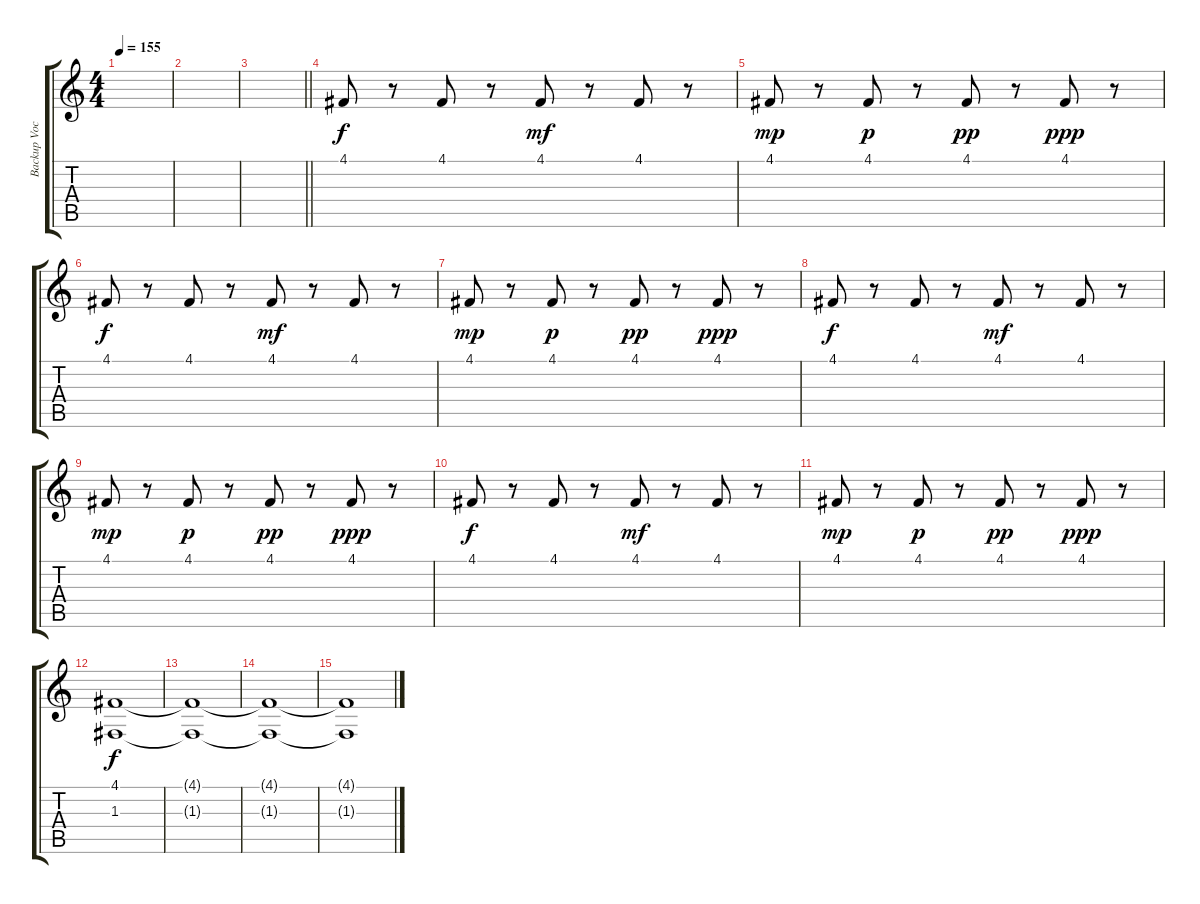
\track ("Backup Vocals" "Backup Voc") {instrument choiraahs}
\staff {score tabs}
\tuning (D4 A3 F3 C3 G2 D2) {hide}
\ts (4 4)
\tempo 155
\clef g2
\ks c
|
|
\barLineRight lightlight
|
4.1.8 r.8 4.1.8 r.8 4.1.8{dy mf} r.8 4.1.8 r.8 |
4.1.8{dy mp} r.8 4.1.8{dy p} r.8 4.1.8{dy pp} r.8 4.1.8{dy ppp} r.8 |
4.1.8{dy f} r.8 4.1.8 r.8 4.1.8{dy mf} r.8 4.1.8 r.8 |
4.1.8{dy mp} r.8 4.1.8{dy p} r.8 4.1.8{dy pp} r.8 4.1.8{dy ppp} r.8 |
4.1.8{dy f} r.8 4.1.8 r.8 4.1.8{dy mf} r.8 4.1.8 r.8 |
4.1.8{dy mp} r.8 4.1.8{dy p} r.8 4.1.8{dy pp} r.8 4.1.8{dy ppp} r.8 |
4.1.8{dy f} r.8 4.1.8 r.8 4.1.8{dy mf} r.8 4.1.8 r.8 |
4.1.8{dy mp} r.8 4.1.8{dy p} r.8 4.1.8{dy pp} r.8 4.1.8{dy ppp} r.8 |
(4.1 1.3).1{dy f volume 0} |
(4.1{t} 1.3{t}).1 |
(4.1{t} 1.3{t}).1 |
(4.1{t} 1.3{t}).1
